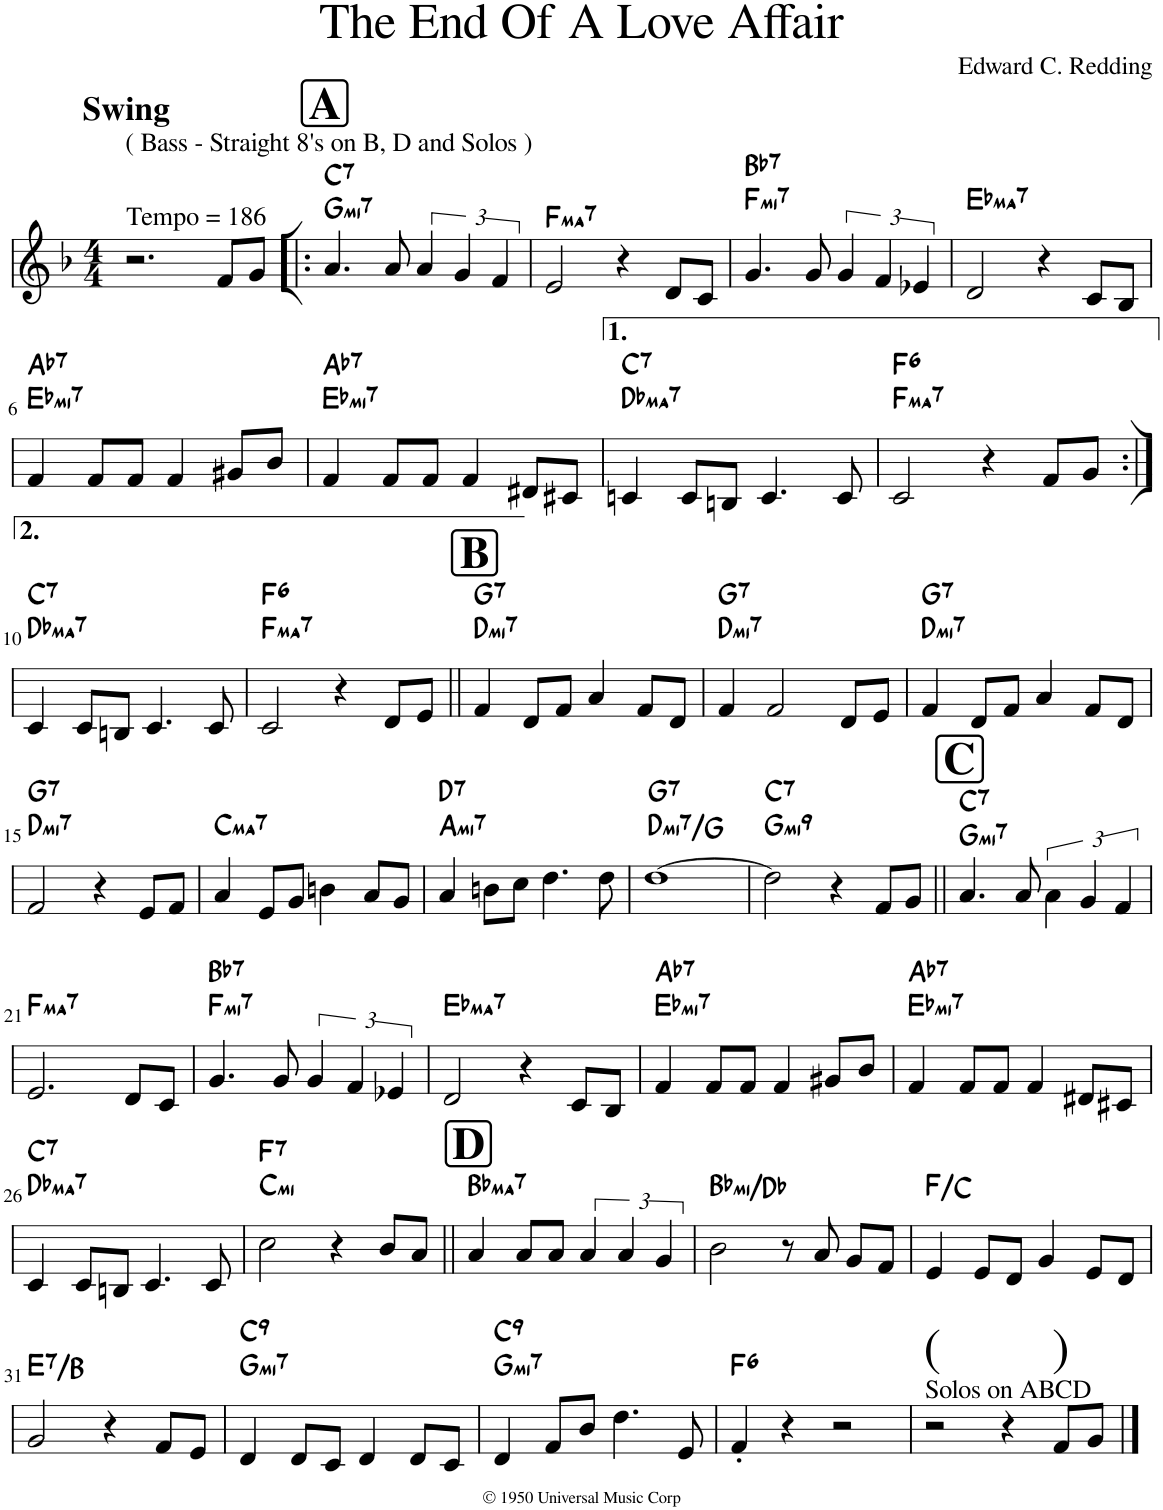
**kern	**harte
*part1	*part1
*staff1	*
*I"Piano	*
*I'Pno	*
*clefG2	*
*k[b-]	*
*M4/4	*
=1	=1
!LO:TX:a:B:t=Swing	!
!LO:TX:a:t=Tempo = 186	!
!LO:TX:a:t=( Bass - Straight 8's on B, D and Solos )	!
2.r	.
8f/L	.
8g/J	.
=2!|:	=2!|:
!LO:TX:a:B:t=A	!LO:H:n=1:kt=mi7
!	!LO:H:n=2:kt=7
4.a/	G:min7 C:7
8a/	.
6a/	.
6g/	.
6f/	.
=3	=3
!	!LO:H:kt=ma7
2e/	F:maj7
4r	.
8d/L	.
8c/J	.
=4	=4
!	!LO:H:n=1:kt=mi7
!	!LO:H:n=2:kt=7
4.g/	F:min7 Bb:7
8g/	.
6g/	.
6f/	.
6e-X/	.
=5	=5
!	!LO:H:kt=ma7
2d/	Eb:maj7
4r	.
8c/L	.
8B-/J	.
!!LO:LB:g=z
=6	=6
!	!LO:H:n=1:kt=mi7
!	!LO:H:n=2:kt=7
4f/	Eb:min7 Ab:7
8f/L	.
8f/J	.
4f/	.
8g#X/L	.
8b-/J	.
=7	=7
!	!LO:H:n=1:kt=mi7
!	!LO:H:n=2:kt=7
4f/	Eb:min7 Ab:7
8f/L	.
8f/J	.
4f/	.
8d#X/L	.
8c#X/J	.
=8	=8
!	!LO:H:n=1:kt=ma7
!	!LO:H:n=2:kt=7
4cn/	Db:maj7 C:7
8c/L	.
8Bn/J	.
4.c/	.
8c/	.
=9	=9
!	!LO:H:n=1:kt=ma7
!	!LO:H:n=2:kt=6
2c/	F:maj7 F:maj6
4r	.
8f/L	.
8g/J	.
!!LO:LB:g=z
=10:|!	=10:|!
!	!LO:H:n=1:kt=ma7
!	!LO:H:n=2:kt=7
4c/	Db:maj7 C:7
8c/L	.
8Bn/J	.
4.c/	.
8c/	.
=11	=11
!	!LO:H:n=1:kt=ma7
!	!LO:H:n=2:kt=6
2c/	F:maj7 F:maj6
4r	.
8d/L	.
8e/J	.
=12||	=12||
!LO:TX:a:B:t=B	!LO:H:n=1:kt=mi7
!	!LO:H:n=2:kt=7
4f/	D:min7 G:7
8d/L	.
8f/J	.
4a/	.
8f/L	.
8d/J	.
=13	=13
!	!LO:H:n=1:kt=mi7
!	!LO:H:n=2:kt=7
4f/	D:min7 G:7
2f/	.
8d/L	.
8e/J	.
=14	=14
!	!LO:H:n=1:kt=mi7
!	!LO:H:n=2:kt=7
4f/	D:min7 G:7
8d/L	.
8f/J	.
4a/	.
8f/L	.
8d/J	.
!!LO:LB:g=z
=15	=15
!	!LO:H:n=1:kt=mi7
!	!LO:H:n=2:kt=7
2f/	D:min7 G:7
4r	.
8e/L	.
8f/J	.
=16	=16
!	!LO:H:kt=ma7
4a/	C:maj7
8e/L	.
8g/J	.
4bn\	.
8a/L	.
8g/J	.
=17	=17
!	!LO:H:n=1:kt=mi7
!	!LO:H:n=2:kt=7
4a/	A:min7 D:7
8bn\L	.
8cc\J	.
4.dd\	.
8dd\	.
=18	=18
!	!LO:H:n=1:kt=mi7
!	!LO:H:n=2:kt=7
[1dd	D:min7/4 G:7
=19	=19
!	!LO:H:n=1:kt=mi9
!	!LO:H:n=2:kt=7
2dd\]	G:min9 C:7
4r	.
8f/L	.
8g/J	.
=20||	=20||
!LO:TX:a:B:t=C	!LO:H:n=1:kt=mi7
!	!LO:H:n=2:kt=7
4.a/	G:min7 C:7
8a/	.
6a\	.
6g/	.
6f/	.
!!LO:LB:g=z
=21	=21
!	!LO:H:kt=ma7
2.e/	F:maj7
8d/L	.
8c/J	.
=22	=22
!	!LO:H:n=1:kt=mi7
!	!LO:H:n=2:kt=7
4.g/	F:min7 Bb:7
8g/	.
6g/	.
6f/	.
6e-X/	.
=23	=23
!	!LO:H:kt=ma7
2d/	Eb:maj7
4r	.
8c/L	.
8B-/J	.
=24	=24
!	!LO:H:n=1:kt=mi7
!	!LO:H:n=2:kt=7
4f/	Eb:min7 Ab:7
8f/L	.
8f/J	.
4f/	.
8g#X/L	.
8b-/J	.
=25	=25
!	!LO:H:n=1:kt=mi7
!	!LO:H:n=2:kt=7
4f/	Eb:min7 Ab:7
8f/L	.
8f/J	.
4f/	.
8d#X/L	.
8c#X/J	.
!!LO:LB:g=z
=26	=26
!	!LO:H:n=1:kt=ma7
!	!LO:H:n=2:kt=7
4c/	Db:maj7 C:7
8c/L	.
8Bn/J	.
4.c/	.
8c/	.
=27	=27
!	!LO:H:n=1:kt=mi
!	!LO:H:n=2:kt=7
2cc\	C:min F:7
4r	.
8b-/L	.
8a/J	.
=28||	=28||
!LO:TX:a:B:t=D	!LO:H:kt=ma7
4a/	Bb:maj7
8a/L	.
8a/J	.
6a/	.
6a/	.
6g/	.
=29	=29
!	!LO:H:kt=mi
2b-\	Bb:min/b3
8r	.
8a/	.
8g/L	.
8f/J	.
=30	=30
4e/	F:maj/5
8e/L	.
8d/J	.
4g/	.
8e/L	.
8d/J	.
!!LO:LB:g=z
=31	=31
!	!LO:H:kt=7
2g/	E:7/5
4r	.
8f/L	.
8e/J	.
=32	=32
!	!LO:H:n=1:kt=mi7
!	!LO:H:n=2:kt=9
4d/	G:min7 C:9
8d/L	.
8c/J	.
4d/	.
8d/L	.
8c/J	.
=33	=33
!	!LO:H:n=1:kt=mi7
!	!LO:H:n=2:kt=9
4d/	G:min7 C:9
8f/L	.
8b-/J	.
4.dd\	.
8e/	.
=34	=34
!	!LO:H:kt=6
4f'/	F:maj6
4r	.
2r	.
=35	=35
!LO:TX:a:t=Solos on ABCD	!
!LO:TX:a:t=(	!
2r	.
4r	.
!LO:TX:a:t=)	!
8f/L	.
8g/J	.
==	==
*-	*-
